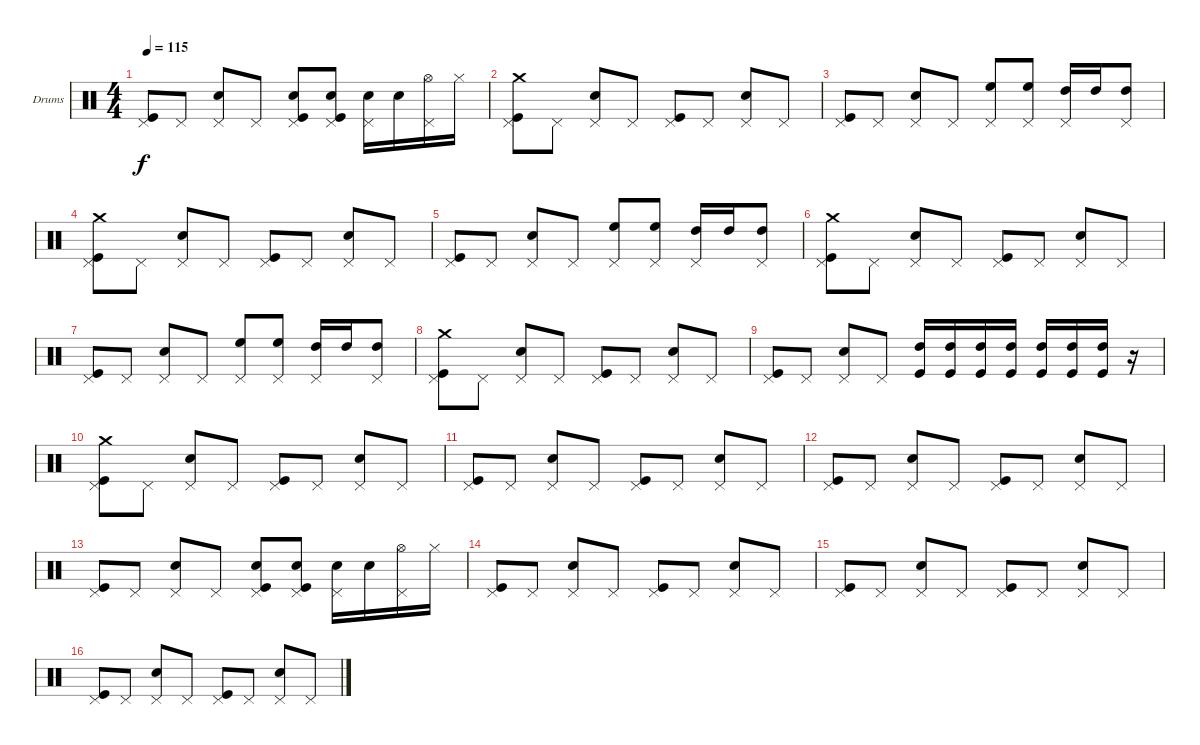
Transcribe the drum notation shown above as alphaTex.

\bracketExtendMode groupsimilarinstruments
\firstSystemTrackNameOrientation horizontal
\otherSystemsTrackNameOrientation horizontal
\track ("Дядя Том" "Drums") {instrument percussion}
\staff {score}
\articulation defaults
\ts (4 4)
\tempo 115
\clef neutral
\ks c
("Pedal Hi-Hat (hit)" "Kick (hit)").8{dy f} "Pedal Hi-Hat (hit)".8 ("Pedal Hi-Hat (hit)" "Snare (hit) 2").8 "Pedal Hi-Hat (hit)".8 ("Pedal Hi-Hat (hit)" "Snare (hit) 2" "Kick (hit)").8 ("Pedal Hi-Hat (hit)" "Snare (hit) 2" "Kick (hit)").8 ("Pedal Hi-Hat (hit)" "Snare (hit) 2").16 "Snare (hit) 2".16 ("Pedal Hi-Hat (hit)" "Hi-Hat (open)").16 "Hi-Hat (closed)".16 |
("Pedal Hi-Hat (hit)" "Crash medium (hit)" "Kick (hit)").8 "Pedal Hi-Hat (hit)".8 ("Pedal Hi-Hat (hit)" "Snare (hit) 2").8 "Pedal Hi-Hat (hit)".8 ("Pedal Hi-Hat (hit)" "Kick (hit)").8 "Pedal Hi-Hat (hit)".8 ("Pedal Hi-Hat (hit)" "Snare (hit) 2").8 "Pedal Hi-Hat (hit)".8 |
("Pedal Hi-Hat (hit)" "Kick (hit)").8 "Pedal Hi-Hat (hit)".8 ("Pedal Hi-Hat (hit)" "Snare (hit) 2").8 "Pedal Hi-Hat (hit)".8 ("Pedal Hi-Hat (hit)" "High Floor Tom (hit)").8 ("Pedal Hi-Hat (hit)" "High Floor Tom (hit)").8 ("Pedal Hi-Hat (hit)" "High Tom (hit)").16 "High Tom (hit)".16 ("Pedal Hi-Hat (hit)" "High Tom (hit)").8 |
("Pedal Hi-Hat (hit)" "Crash medium (hit)" "Kick (hit)").8 "Pedal Hi-Hat (hit)".8 ("Pedal Hi-Hat (hit)" "Snare (hit) 2").8 "Pedal Hi-Hat (hit)".8 ("Pedal Hi-Hat (hit)" "Kick (hit)").8 "Pedal Hi-Hat (hit)".8 ("Pedal Hi-Hat (hit)" "Snare (hit) 2").8 "Pedal Hi-Hat (hit)".8 |
("Pedal Hi-Hat (hit)" "Kick (hit)").8 "Pedal Hi-Hat (hit)".8 ("Pedal Hi-Hat (hit)" "Snare (hit) 2").8 "Pedal Hi-Hat (hit)".8 ("Pedal Hi-Hat (hit)" "High Floor Tom (hit)").8 ("Pedal Hi-Hat (hit)" "High Floor Tom (hit)").8 ("Pedal Hi-Hat (hit)" "High Tom (hit)").16 "High Tom (hit)".16 ("Pedal Hi-Hat (hit)" "High Tom (hit)").8 |
("Pedal Hi-Hat (hit)" "Crash medium (hit)" "Kick (hit)").8 "Pedal Hi-Hat (hit)".8 ("Pedal Hi-Hat (hit)" "Snare (hit) 2").8 "Pedal Hi-Hat (hit)".8 ("Pedal Hi-Hat (hit)" "Kick (hit)").8 "Pedal Hi-Hat (hit)".8 ("Pedal Hi-Hat (hit)" "Snare (hit) 2").8 "Pedal Hi-Hat (hit)".8 |
("Pedal Hi-Hat (hit)" "Kick (hit)").8 "Pedal Hi-Hat (hit)".8 ("Pedal Hi-Hat (hit)" "Snare (hit) 2").8 "Pedal Hi-Hat (hit)".8 ("Pedal Hi-Hat (hit)" "High Floor Tom (hit)").8 ("Pedal Hi-Hat (hit)" "High Floor Tom (hit)").8 ("Pedal Hi-Hat (hit)" "High Tom (hit)").16 "High Tom (hit)".16 ("Pedal Hi-Hat (hit)" "High Tom (hit)").8 |
("Pedal Hi-Hat (hit)" "Crash medium (hit)" "Kick (hit)").8 "Pedal Hi-Hat (hit)".8 ("Pedal Hi-Hat (hit)" "Snare (hit) 2").8 "Pedal Hi-Hat (hit)".8 ("Pedal Hi-Hat (hit)" "Kick (hit)").8 "Pedal Hi-Hat (hit)".8 ("Pedal Hi-Hat (hit)" "Snare (hit) 2").8 "Pedal Hi-Hat (hit)".8 |
("Pedal Hi-Hat (hit)" "Kick (hit)").8 "Pedal Hi-Hat (hit)".8 ("Pedal Hi-Hat (hit)" "Snare (hit) 2").8 "Pedal Hi-Hat (hit)".8 ("Kick (hit)" "High Tom (hit)").16 ("Kick (hit)" "High Tom (hit)").16 ("Kick (hit)" "High Tom (hit)").16 ("Kick (hit)" "High Tom (hit)").16 ("Kick (hit)" "High Tom (hit)").16 ("Kick (hit)" "High Tom (hit)").16 ("Kick (hit)" "High Tom (hit)").16 r.16 |
("Pedal Hi-Hat (hit)" "Crash medium (hit)" "Kick (hit)").8 "Pedal Hi-Hat (hit)".8 ("Pedal Hi-Hat (hit)" "Snare (hit) 2").8 "Pedal Hi-Hat (hit)".8 ("Pedal Hi-Hat (hit)" "Kick (hit)").8 "Pedal Hi-Hat (hit)".8 ("Pedal Hi-Hat (hit)" "Snare (hit) 2").8 "Pedal Hi-Hat (hit)".8 |
("Pedal Hi-Hat (hit)" "Kick (hit)").8 "Pedal Hi-Hat (hit)".8 ("Pedal Hi-Hat (hit)" "Snare (hit) 2").8 "Pedal Hi-Hat (hit)".8 ("Pedal Hi-Hat (hit)" "Kick (hit)").8 "Pedal Hi-Hat (hit)".8 ("Pedal Hi-Hat (hit)" "Snare (hit) 2").8 "Pedal Hi-Hat (hit)".8 |
("Pedal Hi-Hat (hit)" "Kick (hit)").8 "Pedal Hi-Hat (hit)".8 ("Pedal Hi-Hat (hit)" "Snare (hit) 2").8 "Pedal Hi-Hat (hit)".8 ("Pedal Hi-Hat (hit)" "Kick (hit)").8 "Pedal Hi-Hat (hit)".8 ("Pedal Hi-Hat (hit)" "Snare (hit) 2").8 "Pedal Hi-Hat (hit)".8 |
("Pedal Hi-Hat (hit)" "Kick (hit)").8 "Pedal Hi-Hat (hit)".8 ("Pedal Hi-Hat (hit)" "Snare (hit) 2").8 "Pedal Hi-Hat (hit)".8 ("Pedal Hi-Hat (hit)" "Snare (hit) 2" "Kick (hit)").8 ("Pedal Hi-Hat (hit)" "Snare (hit) 2" "Kick (hit)").8 ("Pedal Hi-Hat (hit)" "Snare (hit) 2").16 "Snare (hit) 2".16 ("Pedal Hi-Hat (hit)" "Hi-Hat (open)").16 "Hi-Hat (closed)".16 |
("Pedal Hi-Hat (hit)" "Kick (hit)").8 "Pedal Hi-Hat (hit)".8 ("Pedal Hi-Hat (hit)" "Snare (hit) 2").8 "Pedal Hi-Hat (hit)".8 ("Pedal Hi-Hat (hit)" "Kick (hit)").8 "Pedal Hi-Hat (hit)".8 ("Pedal Hi-Hat (hit)" "Snare (hit) 2").8 "Pedal Hi-Hat (hit)".8 |
("Pedal Hi-Hat (hit)" "Kick (hit)").8 "Pedal Hi-Hat (hit)".8 ("Pedal Hi-Hat (hit)" "Snare (hit) 2").8 "Pedal Hi-Hat (hit)".8 ("Pedal Hi-Hat (hit)" "Kick (hit)").8 "Pedal Hi-Hat (hit)".8 ("Pedal Hi-Hat (hit)" "Snare (hit) 2").8 "Pedal Hi-Hat (hit)".8 |
("Pedal Hi-Hat (hit)" "Kick (hit)").8 "Pedal Hi-Hat (hit)".8 ("Pedal Hi-Hat (hit)" "Snare (hit) 2").8 "Pedal Hi-Hat (hit)".8 ("Pedal Hi-Hat (hit)" "Kick (hit)").8 "Pedal Hi-Hat (hit)".8 ("Pedal Hi-Hat (hit)" "Snare (hit) 2").8 "Pedal Hi-Hat (hit)".8
